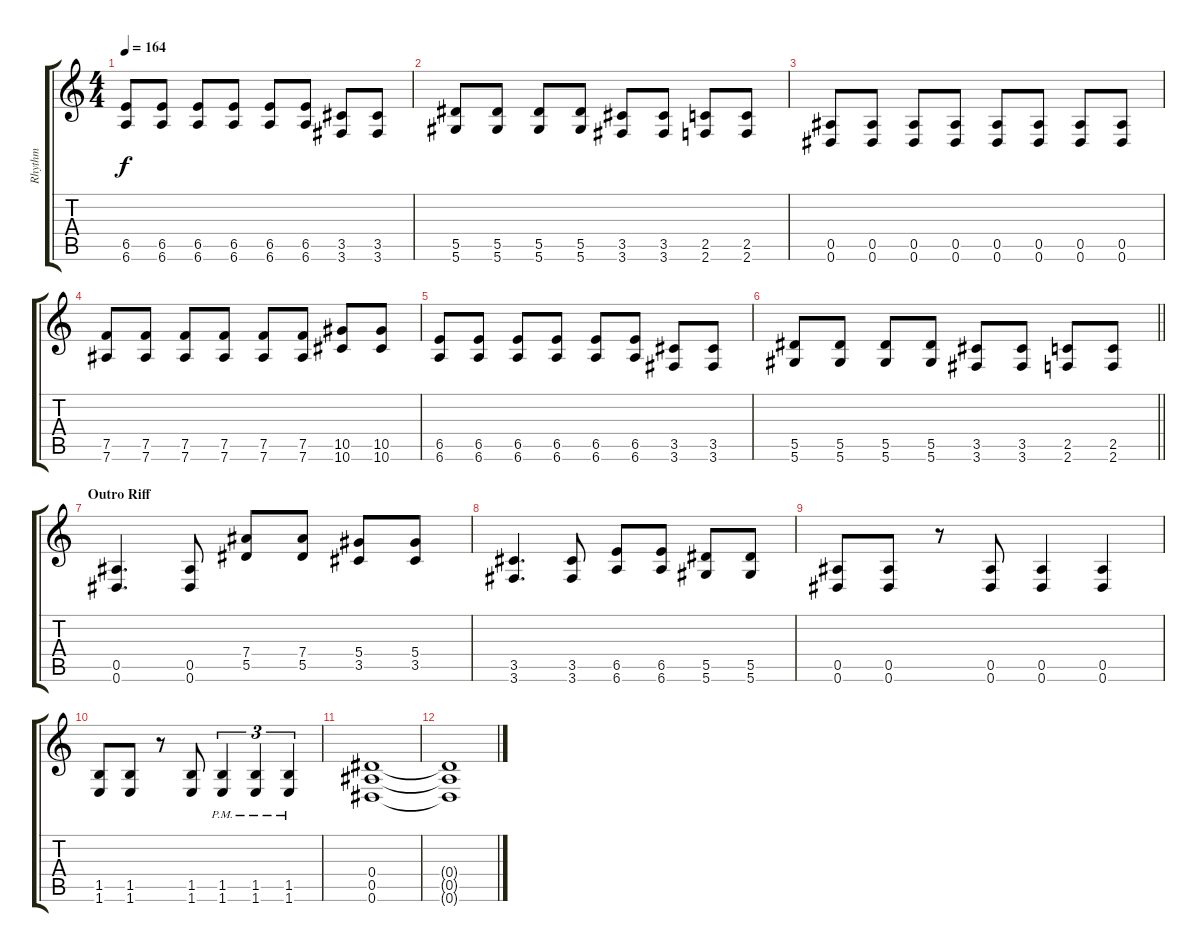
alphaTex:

\track ("Rhythm" "Rhythm") {instrument overdrivenguitar}
\staff {score tabs}
\tuning (F4 C4 Ab3 Eb3 Bb2 Eb2) {hide}
\ts (4 4)
\tempo 164
\clef g2
\ks c
(6.5 6.6).8{dy f} (6.5 6.6).8 (6.5 6.6).8 (6.5 6.6).8 (6.5 6.6).8 (6.5 6.6).8 (3.5 3.6).8 (3.5 3.6).8 |
(5.5 5.6).8 (5.5 5.6).8 (5.5 5.6).8 (5.5 5.6).8 (3.5 3.6).8 (3.5 3.6).8 (2.5 2.6).8 (2.5 2.6).8 |
(0.5 0.6).8 (0.5 0.6).8 (0.5 0.6).8 (0.5 0.6).8 (0.5 0.6).8 (0.5 0.6).8 (0.5 0.6).8 (0.5 0.6).8 |
(7.5 7.6).8 (7.5 7.6).8 (7.5 7.6).8 (7.5 7.6).8 (7.5 7.6).8 (7.5 7.6).8 (10.5 10.6).8 (10.5 10.6).8 |
(6.5 6.6).8 (6.5 6.6).8 (6.5 6.6).8 (6.5 6.6).8 (6.5 6.6).8 (6.5 6.6).8 (3.5 3.6).8 (3.5 3.6).8 |
\barLineRight lightlight
(5.5 5.6).8 (5.5 5.6).8 (5.5 5.6).8 (5.5 5.6).8 (3.5 3.6).8 (3.5 3.6).8 (2.5 2.6).8 (2.5 2.6).8 |
\section ("" "Outro Riff")
(0.5 0.6).4{d} (0.5 0.6).8 (7.4 5.5).8 (7.4 5.5).8 (5.4 3.5).8 (5.4 3.5).8 |
(3.5 3.6).4{d} (3.5 3.6).8 (6.5 6.6).8 (6.5 6.6).8 (5.5 5.6).8 (5.5 5.6).8 |
(0.5 0.6).8 (0.5 0.6).8 r.8 (0.5 0.6).8 (0.5 0.6).4 (0.5 0.6).4 |
(1.5 1.6).8 (1.5 1.6).8 r.8 (1.5 1.6).8 (1.5{pm} 1.6{pm}).4{tu (3 2)} (1.5{pm} 1.6{pm}).4{tu (3 2)} (1.5{pm} 1.6{pm}).4{tu (3 2)} |
(0.4 0.5 0.6).1 |
(0.4{t} 0.5{t} 0.6{t}).1
